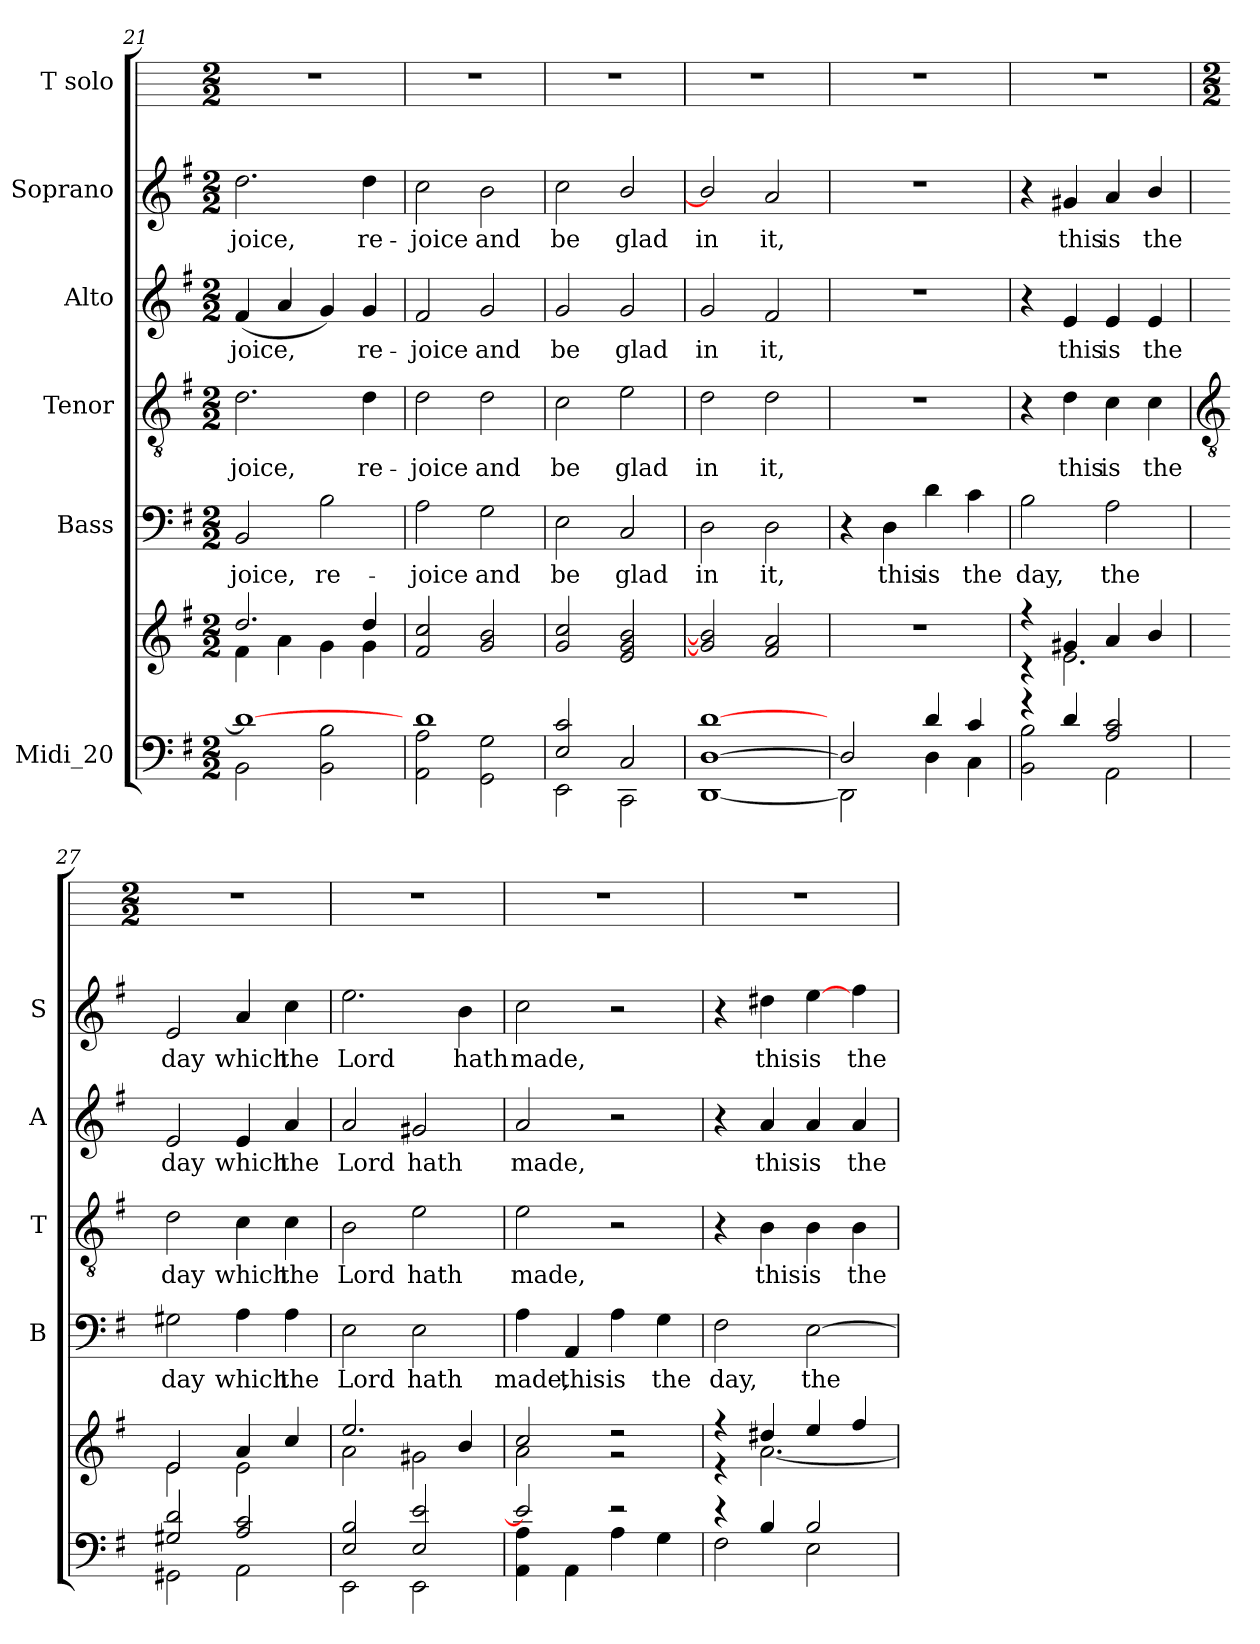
**kern	**kern	**kern	**text	**kern	**text	**kern	**text	**kern	**text	**kern
*part6	*part6	*part5	*part5	*part4	*part4	*part3	*part3	*part2	*part2	*part1
*staff7	*staff6	*staff5	*staff5	*staff4	*staff4	*staff3	*staff3	*staff2	*staff2	*staff1
*I"Midi_20	*	*I"Bass	*	*I"Tenor	*	*I"Alto	*	*I"Soprano	*	*I"T solo
*	*	*I'B	*	*I'T	*	*I'A	*	*I'S	*	*
*clefF4	*clefG2	*clefF4	*	*clefGv2	*	*clefG2	*	*clefG2	*	*
*k[f#]	*k[f#]	*k[f#]	*	*k[f#]	*	*k[f#]	*	*k[f#]	*	*
*G:	*G:	*G:	*	*G:	*	*G:	*	*G:	*	*
*M2/2	*M2/2	*M2/2	*	*M2/2	*	*M2/2	*	*M2/2	*	*M2/2
=21	=21	=21	=21	=21	=21	=21	=21	=21	=21	=21
*^	*^	*	*	*	*	*	*	*	*	*
!	!	!	!	!	!LO:LY:b	!	!LO:LY:b	!	!LO:LY:b	!	!LO:LY:b	!
1d/_	2BB\	2.dd/	4f#\	2BB	-joice,	2.d	-joice,	(<4f#	-joice,	2.dd	-joice,	1r
.	.	.	4a\	.	.	.	.	4a	.	.	.	.
!	!	!	!	!	!LO:LY:b	!	!	!	!	!	!	!
.	2BB\ 2B\	.	4g\	2B	re-	.	.	4g)	.	.	.	.
!	!	!	!	!	!	!	!LO:LY:b	!	!LO:LY:b	!	!LO:LY:b	!
.	.	4dd/	4g\	.	.	4d	re-	4g	re-	4dd	re-	.
=22	=22	=22	=22	=22	=22	=22	=22	=22	=22	=22	=22	=22
!	!	!	!	!	!LO:LY:b	!	!LO:LY:b	!	!LO:LY:b	!	!LO:LY:b	!
1d/	2AA\ 2A\	2f#/ 2cc/	1ryy	2A	-joice	2d	-joice	2f#	-joice	2cc	-joice	1r
!	!	!	!	!	!LO:LY:b	!	!LO:LY:b	!	!LO:LY:b	!	!LO:LY:b	!
.	2GG\ 2G\	2g/ 2b/	.	2G	and	2d	and	2g	and	2b	and	.
=23	=23	=23	=23	=23	=23	=23	=23	=23	=23	=23	=23	=23
!	!	!	!	!	!LO:LY:b	!	!LO:LY:b	!	!LO:LY:b	!	!LO:LY:b	!
2E/ 2c/	2EE\	2g/ 2cc/	2ryy	2E	be	2c	be	2g	be	2cc	be	1r
!	!	!	!	!	!LO:LY:b	!	!LO:LY:b	!	!LO:LY:b	!	!LO:LY:b	!
2C/	2CC\	2e/ 2g/ 2b/	2ryy	2C	glad	2e	glad	2g	glad	2b/	glad	.
=24	=24	=24	=24	=24	=24	=24	=24	=24	=24	=24	=24	=24
!	!	!	!	!	!LO:LY:b	!	!LO:LY:b	!	!LO:LY:b	!	!LO:LY:b	!
[1D/ [1d/	[1DD\	2g/] 2b/]	1ryy	2D	in	2d	in	2g	in	2b/]	in	1r
!	!	!	!	!	!LO:LY:b	!	!LO:LY:b	!	!LO:LY:b	!	!LO:LY:b	!
.	.	2f#/ 2a/	.	2D	it,	2d	it,	2f#	it,	2a	it,	.
=25	=25	=25	=25	=25	=25	=25	=25	=25	=25	=25	=25	=25
2D/]	2DD\]	1r	2ryy	4r	.	1r	.	1r	.	1r	.	1r
!	!	!	!	!	!LO:LY:b	!	!	!	!	!	!	!
.	.	.	.	4D	this	.	.	.	.	.	.	.
!	!	!	!	!	!LO:LY:b	!	!	!	!	!	!	!
4d/	4D\	.	2ryy	4d	is	.	.	.	.	.	.	.
!	!	!	!	!	!LO:LY:b	!	!	!	!	!	!	!
4c/	4C\	.	.	4c	the	.	.	.	.	.	.	.
=26	=26	=26	=26	=26	=26	=26	=26	=26	=26	=26	=26	=26
!	!	!	!	!	!LO:LY:b	!	!	!	!	!	!	!
4r	2BB\ 2B\	4r	4r	2B	day,	4r	.	4r	.	4r	.	1r
!	!	!	!	!	!	!	!LO:LY:b	!	!LO:LY:b	!	!LO:LY:b	!
4d/	.	4g#X/	2.e\	.	.	4d	this	4e	this	4g#X	this	.
!	!	!	!	!	!LO:LY:b	!	!LO:LY:b	!	!LO:LY:b	!	!LO:LY:b	!
2A/ 2c/	2AA\	4a/	.	2A	the	4c	is	4e	is	4a	is	.
!	!	!	!	!	!	!	!LO:LY:b	!	!LO:LY:b	!	!LO:LY:b	!
.	.	4b/	.	.	.	4c	the	4e	the	4b/	the	.
!!LO:LB:g=z
=27	=27	=27	=27	=27	=27	=27	=27	=27	=27	=27	=27	=27
*	*	*	*	*	*	*clefGv2	*	*	*	*	*	*
*	*	*	*	*	*	*	*	*	*	*	*	*M2/2
!	!	!	!	!	!LO:LY:b	!	!LO:LY:b	!	!LO:LY:b	!	!LO:LY:b	!
2G#X/ 2d/	2GG#X\	2e/	2e\	2G#X	day	2d	day	2e	day	2e	day	1r
!	!	!	!	!	!LO:LY:b	!	!LO:LY:b	!	!LO:LY:b	!	!LO:LY:b	!
2A/ 2c/	2AA\	4a/	2e\	4A	which	4c	which	4e	which	4a	which	.
!	!	!	!	!	!LO:LY:b	!	!LO:LY:b	!	!LO:LY:b	!	!LO:LY:b	!
.	.	4cc/	.	4A	the	4c	the	4a	the	4cc	the	.
=28	=28	=28	=28	=28	=28	=28	=28	=28	=28	=28	=28	=28
!	!	!	!	!	!LO:LY:b	!	!LO:LY:b	!	!LO:LY:b	!	!LO:LY:b	!
2E/ 2B/	2EE\	2.ee/	2a\	2E	Lord	2B	Lord	2a	Lord	2.ee	Lord	1r
!	!	!	!	!	!LO:LY:b	!	!LO:LY:b	!	!LO:LY:b	!	!	!
2E/ 2e/	2EE\	.	2g#X\	2E	hath	2e	hath	2g#X	hath	.	.	.
!	!	!	!	!	!	!	!	!	!	!	!LO:LY:b	!
.	.	4b/	.	.	.	.	.	.	.	4b	hath	.
=29	=29	=29	=29	=29	=29	=29	=29	=29	=29	=29	=29	=29
!	!	!	!	!	!LO:LY:b	!	!LO:LY:b	!	!LO:LY:b	!	!LO:LY:b	!
2e/]	4AA\ 4A\	2cc/	2a\	4A	made,	2e	made,	2a	made,	2cc	made,	1r
!	!	!	!	!	!LO:LY:b	!	!	!	!	!	!	!
.	4AA\	.	.	4AA	this	.	.	.	.	.	.	.
!	!	!	!	!	!LO:LY:b	!	!	!	!	!	!	!
2r	4A\	2r	2r	4A	is	2r	.	2r	.	2r	.	.
!	!	!	!	!	!LO:LY:b	!	!	!	!	!	!	!
.	4G\	.	.	4G	the	.	.	.	.	.	.	.
=30	=30	=30	=30	=30	=30	=30	=30	=30	=30	=30	=30	=30
!	!	!	!	!	!LO:LY:b	!	!	!	!	!	!	!
4r	2F#\	4r	4r	2F#	day,	4r	.	4r	.	4r	.	1r
!	!	!	!	!	!	!	!LO:LY:b	!	!LO:LY:b	!	!LO:LY:b	!
4B/	.	4dd#X/	[2.a\	.	.	4B	this	4a	this	4dd#X	this	.
!	!	!	!	!	!LO:LY:b	!	!LO:LY:b	!	!LO:LY:b	!	!LO:LY:b	!
2B/	2E\	4ee/	.	[2E	the	4B	is	4a	is	[4ee	is	.
!	!	!	!	!	!	!	!LO:LY:b	!	!LO:LY:b	!	!LO:LY:b	!
.	.	4ff#/	.	.	.	4B	the	4a	the	4ff#	the	.
*v	*v	*	*	*	*	*	*	*	*	*	*	*
*	*v	*v	*	*	*	*	*	*	*	*	*
=	=	=	=	=	=	=	=	=	=	=
*-	*-	*-	*-	*-	*-	*-	*-	*-	*-	*-
